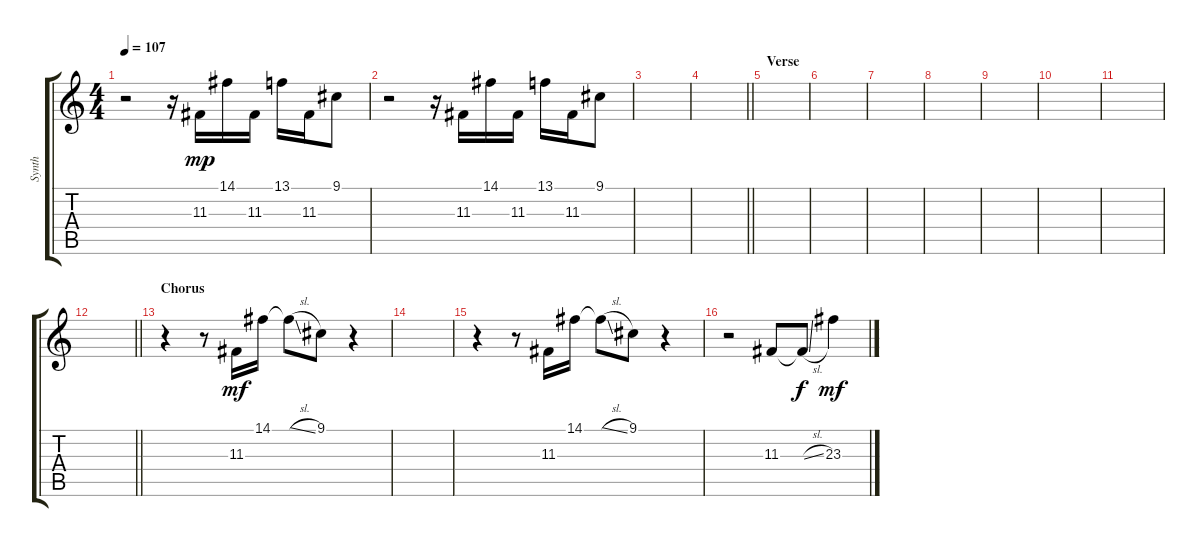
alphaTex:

\track ("Synth" "Synth") {instrument lead2sawtooth}
\staff {score tabs}
\tuning (E4 B3 G3 D3 A2 E2) {hide}
\ts (4 4)
\tempo 107
\clef g2
\ks c
r.2{dy mp} r.16 11.3.16 14.1.16 11.3.16 13.1.16 11.3.16 9.1.8 |
r.2 r.16 11.3.16 14.1.16 11.3.16 13.1.16 11.3.16 9.1.8 |
|
\barLineRight lightlight
|
\section ("" "Verse")
|
|
|
|
|
|
|
\barLineRight lightlight
|
\section ("" "Chorus")
r.4{balance 8} r.8 11.3.16{dy mf} 14.1.16 14.1{sl t}.8 9.1.8 r.4 |
|
r.4 r.8 11.3.16 14.1.16 14.1{sl t}.8 9.1.8 r.4 |
r.2 11.3.8 11.3{sl t}.8{dy f} 23.3.4{dy mf}
